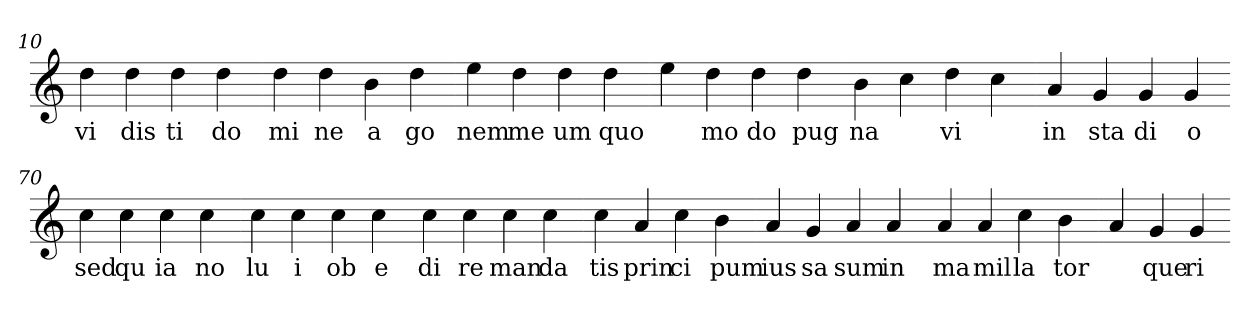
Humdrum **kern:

**kern	**text
*part1	*part1
*staff1	*staff1
*clefG2	*
=10.	=10.
4dd	vi
4dd	dis
4dd	ti
4dd	do
=20.-	=20.-
4dd	mi
4dd	ne
4b	a
4dd	go
=30.-	=30.-
4ee	nem
4dd	me
4dd	um
4dd	quo
=40.-	=40.-
4ee	.
4dd	mo
4dd	do
4dd	pug
=50.-	=50.-
4b	na
4cc	.
4dd	vi
4cc	.
=60.-	=60.-
4a	in
4g	sta
4g	di
4g	o
=70.-	=70.-
4cc	sed
4cc	qu
4cc	ia
4cc	no
=80.-	=80.-
4cc	lu
4cc	i
4cc	ob
4cc	e
=90.-	=90.-
4cc	di
4cc	re
4cc	man
4cc	da
=100.-	=100.-
4cc	tis
4a	prin
4cc	ci
4b	pum
=110.-	=110.-
4a	ius
4g	sa
4a	sum
4a	in
=120.-	=120.-
4a	ma
4a	mil
4cc	la
4b	tor
=130.-	=130.-
4a	.
4g	que
4g	ri
=-	=-
*-	*-
